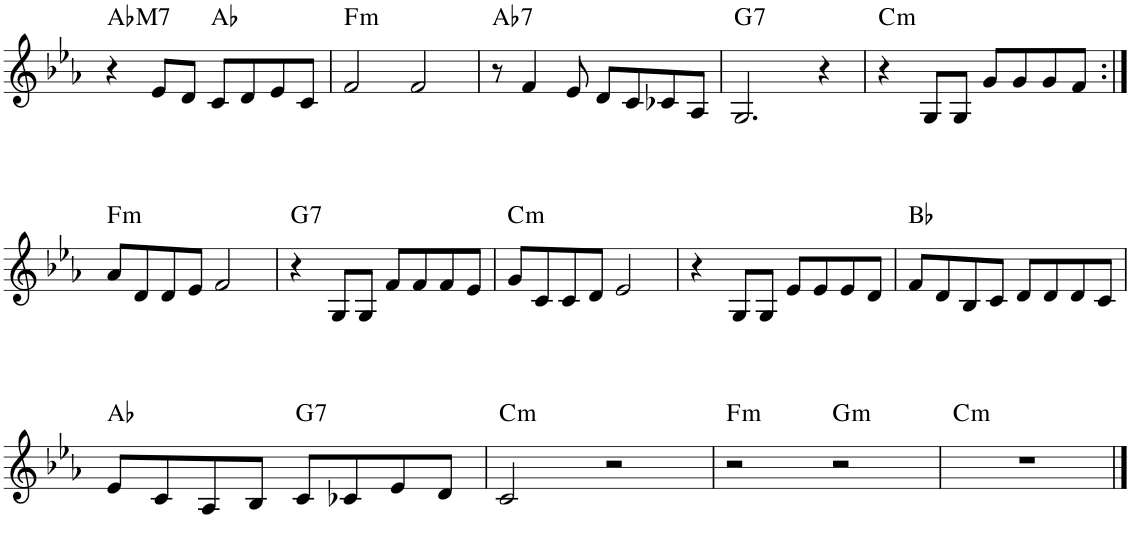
**kern	**harte
*part1	*part1
*staff1	*
*I"Piano	*
*I'Pno.	*
!!LO:PB:g=z
*clefG2	*
*k[b-e-a-]	*
*M4/4	*
=36	=36
!	!LO:H:kt=M7
4r	Ab:maj7
8e-/L	.
8d/J	.
8c/L	Ab:maj
8d/	.
8e-/	.
8c/J	.
=37	=37
!	!LO:H:kt=m
2f/	F:min
2f/	.
=38	=38
!	!LO:H:kt=7
8r	Ab:7
4f/	.
8e-/	.
8d/L	.
8c/	.
8c-X/	.
8A-/J	.
=39	=39
!	!LO:H:kt=7
2.G/	G:7
4r	.
=40	=40
!	!LO:H:kt=m
4r	C:min
8G/L	.
8G/J	.
8g/L	.
8g/	.
8g/	.
8f/J	.
!!LO:LB:g=z
=41:|!	=41:|!
!	!LO:H:kt=m
8a-/L	F:min
8d/	.
8d/	.
8e-/J	.
2f/	.
=42	=42
!	!LO:H:kt=7
4r	G:7
8G/L	.
8G/J	.
8f/L	.
8f/	.
8f/	.
8e-/J	.
=43	=43
!	!LO:H:kt=m
8g/L	C:min
8c/	.
8c/	.
8d/J	.
2e-/	.
=44	=44
4r	.
8G/L	.
8G/J	.
8e-/L	.
8e-/	.
8e-/	.
8d/J	.
=45	=45
8f/L	Bb:maj
8d/	.
8B-/	.
8c/J	.
8d/L	.
8d/	.
8d/	.
8c/J	.
!!LO:LB:g=z
=46	=46
8e-/L	Ab:maj
8c/	.
8A-/	.
8B-/J	.
!	!LO:H:kt=7
8c/L	G:7
8c-X/	.
8e-/	.
8d/J	.
=47	=47
!	!LO:H:kt=m
2c/	C:min
2r	.
=48	=48
!	!LO:H:kt=m
2r	F:min
!	!LO:H:kt=m
2r	G:min
=49	=49
!	!LO:H:kt=m
1r	C:min
==	==
*-	*-
